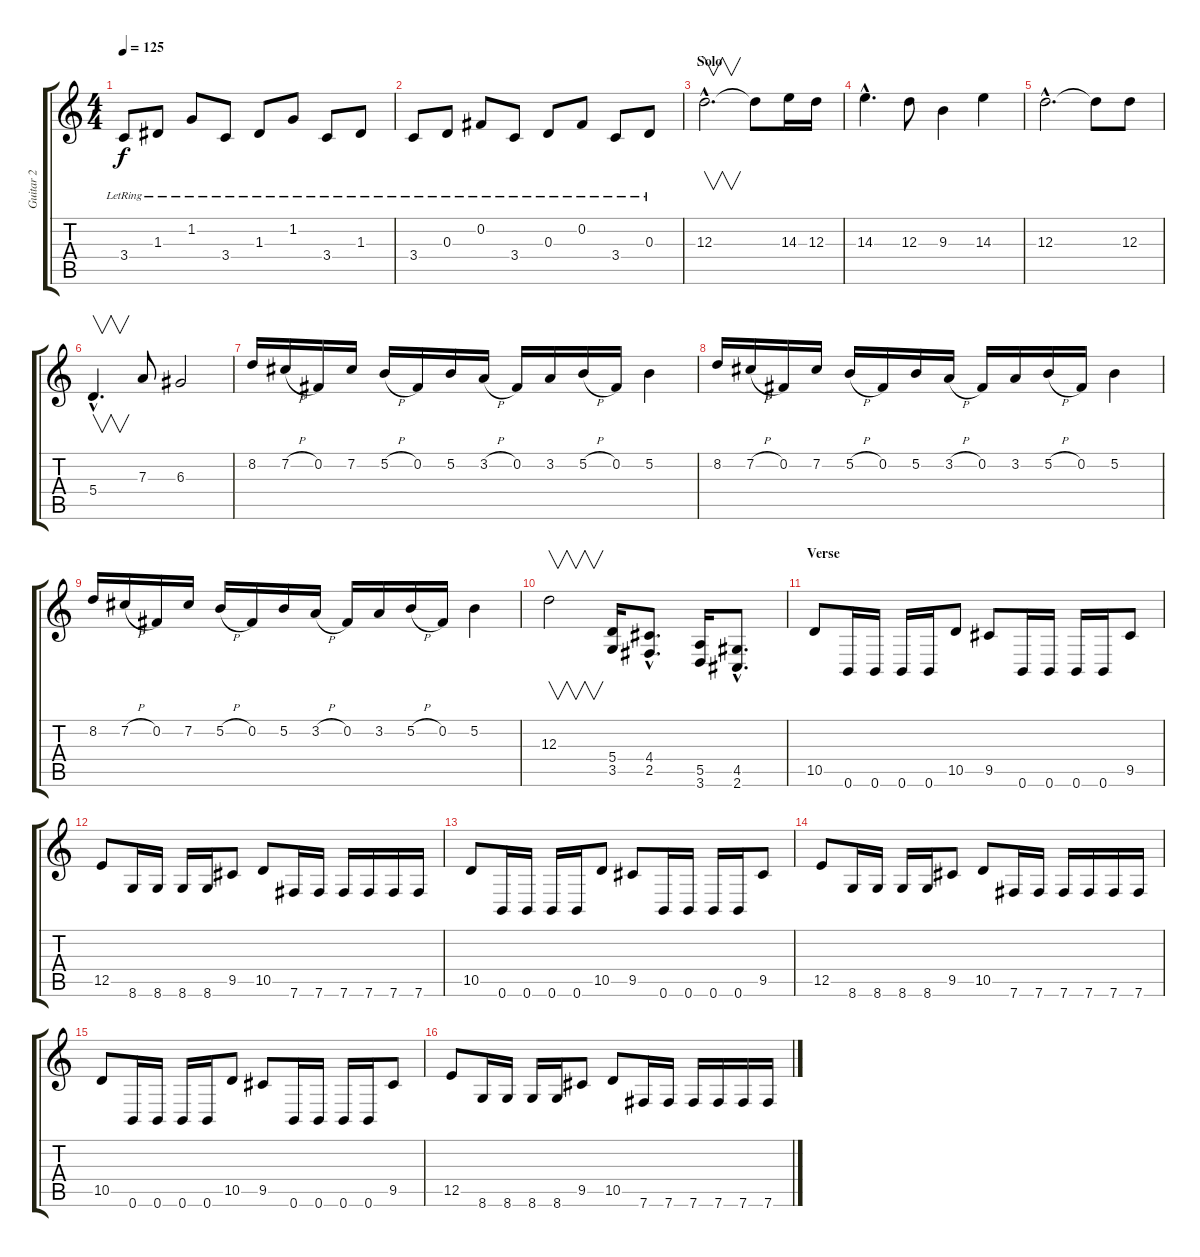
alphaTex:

\track ("Guitar 2" "Guitar 2") {instrument overdrivenguitar}
\staff {score tabs}
\tuning (B3 Gb3 D3 A2 E2 B1) {hide}
\ts (4 4)
\tempo 125
\clef g2
\ks c
3.4{lr}.8{dy f instrument electricguitarclean} 1.3{lr}.8 1.2{lr}.8 3.4{lr}.8 1.3{lr}.8 1.2{lr}.8 3.4{lr}.8 1.3{lr}.8 |
3.4{lr}.8{instrument electricguitarclean} 0.3{lr}.8 0.2{lr}.8 3.4{lr}.8 0.3{lr}.8 0.2{lr}.8 3.4{lr}.8 0.3{lr}.8 |
\section ("" "Solo")
12.3{hac}.2{v d instrument overdrivenguitar} 12.3{t}.8 14.3.16 12.3.16 |
14.3{hac}.4{d} 12.3.8 9.3.4 14.3.4 |
12.3{hac}.2{d} 12.3{t}.8 12.3.8 |
5.4{hac}.4{v d} 7.3.8 6.3.2 |
8.2.16 7.2{h}.16 0.2.16 7.2.16 5.2{h}.16 0.2.16 5.2.16 3.2{h}.16 0.2.16 3.2.16 5.2{h}.16 0.2.16 5.2.4 |
8.2.16 7.2{h}.16 0.2.16 7.2.16 5.2{h}.16 0.2.16 5.2.16 3.2{h}.16 0.2.16 3.2.16 5.2{h}.16 0.2.16 5.2.4 |
8.2.16 7.2{h}.16 0.2.16 7.2.16 5.2{h}.16 0.2.16 5.2.16 3.2{h}.16 0.2.16 3.2.16 5.2{h}.16 0.2.16 5.2.4 |
12.3.2{v} (5.4 3.5).16 (4.4{hac} 2.5{hac}).8{d} (5.5 3.6).16 (4.5{hac} 2.6{hac}).8{d} |
\section ("" "Verse")
10.5.8 0.6.16 0.6.16 0.6.16 0.6.16 10.5.8 9.5.8 0.6.16 0.6.16 0.6.16 0.6.16 9.5.8 |
12.5.8 8.6.16 8.6.16 8.6.16 8.6.16 9.5.8 10.5.8 7.6.16 7.6.16 7.6.16 7.6.16 7.6.16 7.6.16 |
10.5.8 0.6.16 0.6.16 0.6.16 0.6.16 10.5.8 9.5.8 0.6.16 0.6.16 0.6.16 0.6.16 9.5.8 |
12.5.8 8.6.16 8.6.16 8.6.16 8.6.16 9.5.8 10.5.8 7.6.16 7.6.16 7.6.16 7.6.16 7.6.16 7.6.16 |
10.5.8 0.6.16 0.6.16 0.6.16 0.6.16 10.5.8 9.5.8 0.6.16 0.6.16 0.6.16 0.6.16 9.5.8 |
12.5.8 8.6.16 8.6.16 8.6.16 8.6.16 9.5.8 10.5.8 7.6.16 7.6.16 7.6.16 7.6.16 7.6.16 7.6.16
